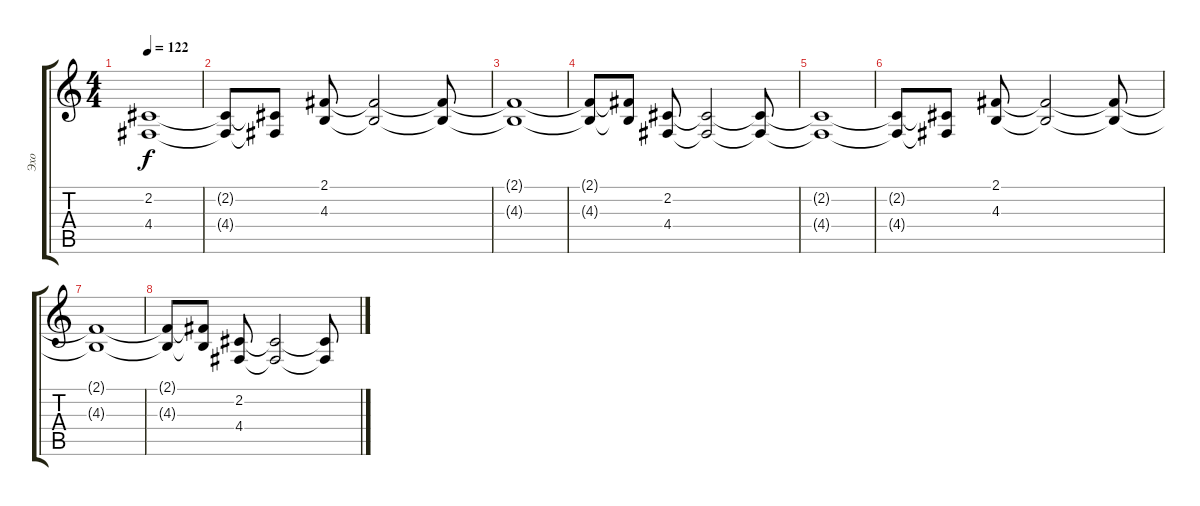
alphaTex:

\track ("Эхо" "Эхо") {instrument fx7echoes}
\staff {score tabs}
\tuning (E4 B3 G3 D3 A2 E2) {hide}
\ts (4 4)
\tempo 122
\clef g2
\ks c
(2.2{t} 4.4{t}).1{dy f} |
(2.2{t} 4.4{t}).8 (2.2{t} 4.4{t}).8 (2.1 4.3).8 (2.1{t} 4.3{t}).2 (2.1{t} 4.3{t}).8 |
(2.1{t} 4.3{t}).1 |
(2.1{t} 4.3{t}).8 (2.1{t} 4.3{t}).8 (2.2 4.4).8 (2.2{t} 4.4{t}).2 (2.2{t} 4.4{t}).8 |
(2.2{t} 4.4{t}).1 |
(2.2{t} 4.4{t}).8 (2.2{t} 4.4{t}).8 (2.1 4.3).8 (2.1{t} 4.3{t}).2 (2.1{t} 4.3{t}).8 |
(2.1{t} 4.3{t}).1 |
(2.1{t} 4.3{t}).8 (2.1{t} 4.3{t}).8 (2.2 4.4).8 (2.2{t} 4.4{t}).2 (2.2{t} 4.4{t}).8
